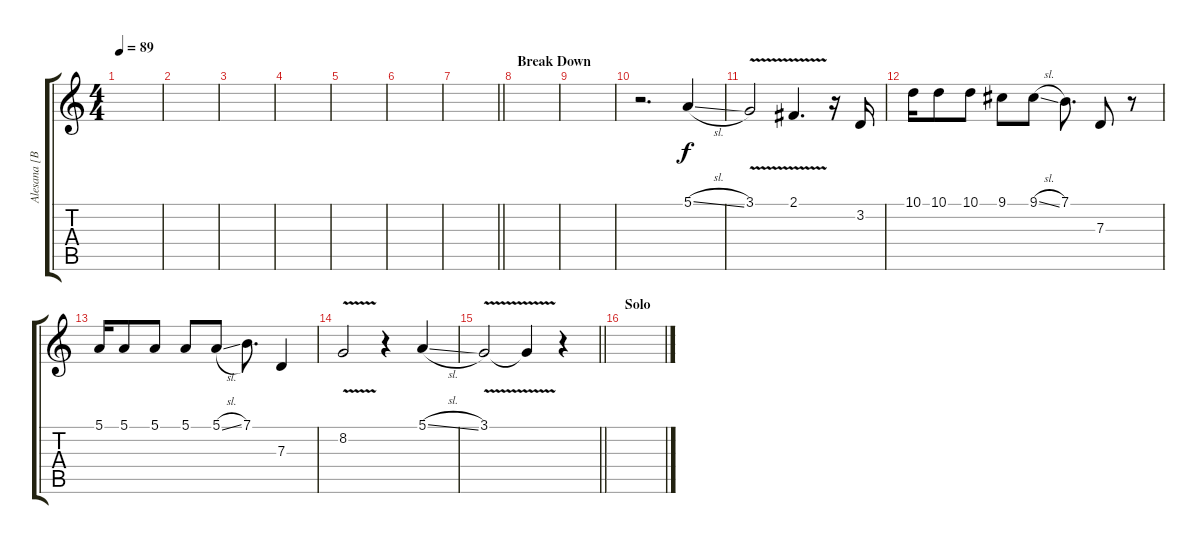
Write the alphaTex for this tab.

\track ("Alesana [Backup Vocals]" "Alesana [B") {instrument harmonica}
\staff {score tabs}
\tuning (E4 B3 G3 D3 A2 D2) {hide}
\ts (4 4)
\tempo 89
\clef g2
\ks c
|
|
|
|
|
|
\barLineRight lightlight
|
\section ("" "Break Down")
|
|
r.2{d} 5.1{sl}.4{volume 10 instrument tenorsax} |
3.1{v}.2 2.1{v}.4{d} r.16 3.2.16 |
10.1.16 10.1.8 10.1.8 9.1.8 9.1{sl}.8 7.1.8{d} 7.3.8 r.8 |
5.1.16 5.1.8 5.1.8 5.1.8 5.1{sl}.8 7.1.8{d} 7.3.4 |
8.2{v}.2 r.4 5.1{sl}.4 |
\barLineRight lightlight
3.1{v}.2 3.1{t}.4 r.4 |
\section ("" "Solo")
